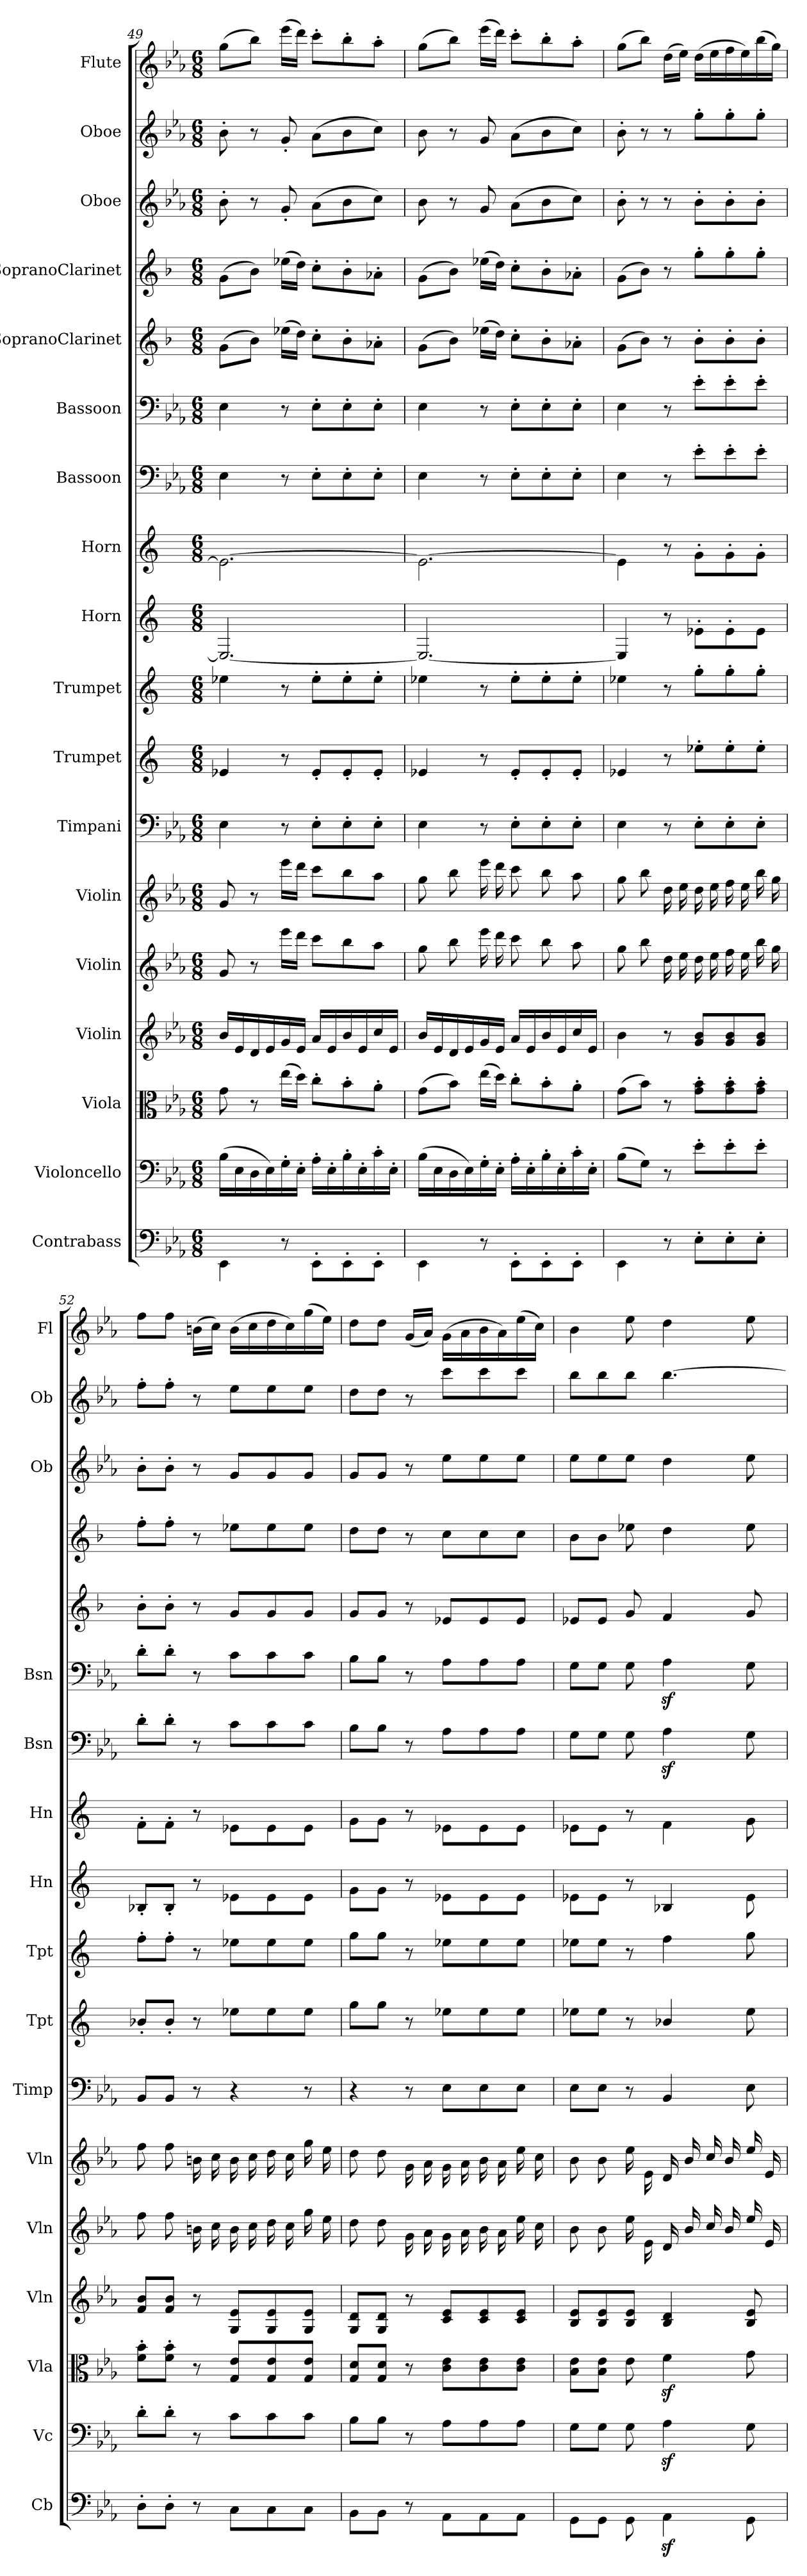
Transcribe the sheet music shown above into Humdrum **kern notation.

**kern	**kern	**kern	**kern	**kern	**kern	**kern	**kern	**kern	**kern	**kern	**kern	**kern	**kern	**kern	**kern	**kern	**kern
*part18	*part17	*part16	*part15	*part14	*part13	*part12	*part11	*part10	*part9	*part8	*part7	*part6	*part5	*part4	*part3	*part2	*part1
*staff18	*staff17	*staff16	*staff15	*staff14	*staff13	*staff12	*staff11	*staff10	*staff9	*staff8	*staff7	*staff6	*staff5	*staff4	*staff3	*staff2	*staff1
*I"Contrabass	*I"Violoncello	*I"Viola	*I"Violin	*I"Violin	*I"Violin	*I"Timpani	*I"Trumpet	*I"Trumpet	*I"Horn	*I"Horn	*I"Bassoon	*I"Bassoon	*I"SopranoClarinet	*I"SopranoClarinet	*I"Oboe	*I"Oboe	*I"Flute
*I'Cb	*I'Vc	*I'Vla	*I'Vln	*I'Vln	*I'Vln	*I'Timp	*I'Tpt	*I'Tpt	*I'Hn	*I'Hn	*I'Bsn	*I'Bsn	*	*	*I'Ob	*I'Ob	*I'Fl
*clefF4	*clefF4	*clefC3	*clefG2	*clefG2	*clefG2	*clefF4	*clefG2	*clefG2	*clefG2	*clefG2	*clefF4	*clefF4	*clefG2	*clefG2	*clefG2	*clefG2	*clefG2
*k[b-e-a-]	*k[b-e-a-]	*k[b-e-a-]	*k[b-e-a-]	*k[b-e-a-]	*k[b-e-a-]	*k[b-e-a-]	*k[]	*k[]	*k[]	*k[]	*k[b-e-a-]	*k[b-e-a-]	*k[b-]	*k[b-]	*k[b-e-a-]	*k[b-e-a-]	*k[b-e-a-]
*M6/8	*M6/8	*M6/8	*M6/8	*M6/8	*M6/8	*M6/8	*M6/8	*M6/8	*M6/8	*M6/8	*M6/8	*M6/8	*M6/8	*M6/8	*M6/8	*M6/8	*M6/8
=49	=49	=49	=49	=49	=49	=49	=49	=49	=49	=49	=49	=49	=49	=49	=49	=49	=49
4EE-\	(16B-\LL	8g\	16b-/LL	8g/	8g/	4E-\	4e-X/	4ee-X\	2.E-/_	2.e-\_	4E-\	4E-\	(8g\L	(8g\L	8b-'\	8b-'\	(8gg\L
.	16E-\	.	16e-/	.	.	.	.	.	.	.	.	.	.	.	.	.	.
.	16D\	8r	16d/	8r	8r	.	.	.	.	.	.	.	8b-\J)	8b-\J)	8r	8r	8bb-\J)
.	16E-\)	.	16e-/	.	.	.	.	.	.	.	.	.	.	.	.	.	.
8r	16G'\	(16ee-\LL	16g/	16eee-\LL	16eee-\LL	8r	8r	8r	.	.	8r	8r	(16ee-X\LL	(16ee-X\LL	8g'/	8g'/	(16eee-\LL
.	16E-'\JJ	16dd\JJ)	16e-/JJ	16ddd\JJ	16ddd\JJ	.	.	.	.	.	.	.	16dd\JJ)	16dd\JJ)	.	.	16ddd\JJ)
8EE-'\L	16A-'\LL	8cc'\L	16a-/LL	8ccc\L	8ccc\L	8E-'\L	8e-'/L	8ee-'\L	.	.	8E-'\L	8E-'\L	8cc'\L	8cc'\L	(8a-\L	(8a-\L	8ccc'\L
.	16E-'\	.	16e-/	.	.	.	.	.	.	.	.	.	.	.	.	.	.
8EE-'\	16B-'\	8b-'\	16b-/	8bb-\	8bb-\	8E-'\	8e-'/	8ee-'\	.	.	8E-'\	8E-'\	8b-'\	8b-'\	8b-\	8b-\	8bb-'\
.	16E-'\	.	16e-/	.	.	.	.	.	.	.	.	.	.	.	.	.	.
8EE-'\J	16c'\	8a-'\J	16cc/	8aa-\J	8aa-\J	8E-'\J	8e-'/J	8ee-'\J	.	.	8E-'\J	8E-'\J	8a-X'\J	8a-X'\J	8cc\J)	8cc\J)	8aa-'\J
.	16E-'\JJ	.	16e-/JJ	.	.	.	.	.	.	.	.	.	.	.	.	.	.
=50	=50	=50	=50	=50	=50	=50	=50	=50	=50	=50	=50	=50	=50	=50	=50	=50	=50
4EE-\	(16B-\LL	(8g\L	16b-/LL	8gg\	8gg\	4E-\	4e-X/	4ee-X\	2.E-/_	2.e-\_	4E-\	4E-\	(8g\L	(8g\L	8b-\	8b-\	(8gg\L
.	16E-\	.	16e-/	.	.	.	.	.	.	.	.	.	.	.	.	.	.
.	16D\	8b-\J)	16d/	8bb-\	8bb-\	.	.	.	.	.	.	.	8b-\J)	8b-\J)	8r	8r	8bb-\J)
.	16E-\)	.	16e-/	.	.	.	.	.	.	.	.	.	.	.	.	.	.
8r	16G'\	(16ee-\LL	16g/	16eee-\	16eee-\	8r	8r	8r	.	.	8r	8r	(16ee-X\LL	(16ee-X\LL	8g/	8g/	(16eee-\LL
.	16E-'\JJ	16dd\JJ)	16e-/JJ	16ddd\	16ddd\	.	.	.	.	.	.	.	16dd\JJ)	16dd\JJ)	.	.	16ddd\JJ)
8EE-'\L	16A-'\LL	8cc'\L	16a-/LL	8ccc\	8ccc\	8E-'\L	8e-'/L	8ee-'\L	.	.	8E-'\L	8E-'\L	8cc'\L	8cc'\L	(8a-\L	(8a-\L	8ccc'\L
.	16E-'\	.	16e-/	.	.	.	.	.	.	.	.	.	.	.	.	.	.
8EE-'\	16B-'\	8b-'\	16b-/	8bb-\	8bb-\	8E-'\	8e-'/	8ee-'\	.	.	8E-'\	8E-'\	8b-'\	8b-'\	8b-\	8b-\	8bb-'\
.	16E-'\	.	16e-/	.	.	.	.	.	.	.	.	.	.	.	.	.	.
8EE-'\J	16c'\	8a-'\J	16cc/	8aa-\	8aa-\	8E-'\J	8e-'/J	8ee-'\J	.	.	8E-'\J	8E-'\J	8a-X'\J	8a-X'\J	8cc\J)	8cc\J)	8aa-'\J
.	16E-'\JJ	.	16e-/JJ	.	.	.	.	.	.	.	.	.	.	.	.	.	.
=51	=51	=51	=51	=51	=51	=51	=51	=51	=51	=51	=51	=51	=51	=51	=51	=51	=51
4EE-\	(8B-\L	(8g\L	4b-\	8gg\	8gg\	4E-\	4e-X/	4ee-X\	4E-/]	4e-\]	4E-\	4E-\	(8g\L	(8g\L	8b-'\	8b-'\	(8gg\L
.	8G\J)	8b-\J)	.	8bb-\	8bb-\	.	.	.	.	.	.	.	8b-\J)	8b-\J)	8r	8r	8bb-\J)
8r	8r	8r	8r	16dd\	16dd\	8r	8r	8r	8r	8r	8r	8r	8r	8r	8r	8r	(16dd\LL
.	.	.	.	16ee-\	16ee-\	.	.	.	.	.	.	.	.	.	.	.	16ee-\JJ)
8E-'\L	8e-'\L	8g'\ 8b-'\L	8g/ 8b-/L	16dd\	16dd\	8E-'\L	8ee-X'\L	8gg'\L	8e-X'\L	8g'\L	8e-'\L	8e-'\L	8b-'\L	8gg'\L	8b-'\L	8gg'\L	(16dd\LL
.	.	.	.	16ee-\	16ee-\	.	.	.	.	.	.	.	.	.	.	.	16ee-\
8E-'\	8e-'\	8g'\ 8b-'\	8g/ 8b-/	16ff\	16ff\	8E-'\	8ee-'\	8gg'\	8e-'\	8g'\	8e-'\	8e-'\	8b-'\	8gg'\	8b-'\	8gg'\	16ff\
.	.	.	.	16ee-\	16ee-\	.	.	.	.	.	.	.	.	.	.	.	16ee-\)
8E-'\J	8e-'\J	8g'\ 8b-'\J	8g/ 8b-/J	16bb-\	16bb-\	8E-'\J	8ee-'\J	8gg'\J	8e-\J	8g'\J	8e-'\J	8e-'\J	8b-'\J	8gg'\J	8b-'\J	8gg'\J	(16bb-\
.	.	.	.	16gg\	16gg\	.	.	.	.	.	.	.	.	.	.	.	16gg\JJ)
=52	=52	=52	=52	=52	=52	=52	=52	=52	=52	=52	=52	=52	=52	=52	=52	=52	=52
8D'\L	8d'\L	8f'\ 8b-'\L	8f/ 8b-/L	8ff\	8ff\	8BB-/L	8b-X'/L	8ff'\L	8B-X'/L	8f'\L	8d'\L	8d'\L	8b-'\L	8ff'\L	8b-'\L	8ff'\L	8ff\L
8D'\J	8d'\J	8f'\ 8b-'\J	8f/ 8b-/J	8ff\	8ff\	8BB-/J	8b-'/J	8ff'\J	8B-'/J	8f'\J	8d'\J	8d'\J	8b-'\J	8ff'\J	8b-'\J	8ff'\J	8ff\J
8r	8r	8r	8r	16bn\	16bn\	8r	8r	8r	8r	8r	8r	8r	8r	8r	8r	8r	(16bn\LL
.	.	.	.	16cc\	16cc\	.	.	.	.	.	.	.	.	.	.	.	16cc\JJ)
8C\L	8c\L	8G/ 8e-/L	8G/ 8e-/L	16b\	16b\	4r	8ee-X\L	8ee-X\L	8e-X\L	8e-X\L	8c\L	8c\L	8g/L	8ee-X\L	8g/L	8ee-\L	(16b\LL
.	.	.	.	16cc\	16cc\	.	.	.	.	.	.	.	.	.	.	.	16cc\
8C\	8c\	8G/ 8e-/	8G/ 8e-/	16dd\	16dd\	.	8ee-\	8ee-\	8e-\	8e-\	8c\	8c\	8g/	8ee-\	8g/	8ee-\	16dd\
.	.	.	.	16cc\	16cc\	.	.	.	.	.	.	.	.	.	.	.	16cc\)
8C\J	8c\J	8G/ 8e-/J	8G/ 8e-/J	16gg\	16gg\	8r	8ee-\J	8ee-\J	8e-\J	8e-\J	8c\J	8c\J	8g/J	8ee-\J	8g/J	8ee-\J	(16gg\
.	.	.	.	16ee-\	16ee-\	.	.	.	.	.	.	.	.	.	.	.	16ee-\JJ)
=53	=53	=53	=53	=53	=53	=53	=53	=53	=53	=53	=53	=53	=53	=53	=53	=53	=53
8BB-\L	8B-\L	8G/ 8d/L	8G/ 8d/L	8dd\	8dd\	4r	8gg\L	8gg\L	8g\L	8g\L	8B-\L	8B-\L	8g/L	8dd\L	8g/L	8dd\L	8dd\L
8BB-\J	8B-\J	8G/ 8d/J	8G/ 8d/J	8dd\	8dd\	.	8gg\J	8gg\J	8g\J	8g\J	8B-\J	8B-\J	8g/J	8dd\J	8g/J	8dd\J	8dd\J
8r	8r	8r	8r	16g\	16g\	8r	8r	8r	8r	8r	8r	8r	8r	8r	8r	8r	(16g/LL
.	.	.	.	16a-\	16a-\	.	.	.	.	.	.	.	.	.	.	.	16a-/JJ)
8AA-\L	8A-\L	8c\ 8e-\L	8c/ 8e-/L	16g\	16g\	8E-\L	8ee-X\L	8ee-X\L	8e-X\L	8e-X\L	8A-\L	8A-\L	8e-X/L	8cc\L	8ee-\L	8ccc\L	(16g\LL
.	.	.	.	16a-\	16a-\	.	.	.	.	.	.	.	.	.	.	.	16a-\
8AA-\	8A-\	8c\ 8e-\	8c/ 8e-/	16b-\	16b-\	8E-\	8ee-\	8ee-\	8e-\	8e-\	8A-\	8A-\	8e-/	8cc\	8ee-\	8ccc\	16b-\
.	.	.	.	16a-\	16a-\	.	.	.	.	.	.	.	.	.	.	.	16a-\)
8AA-\J	8A-\J	8c\ 8e-\J	8c/ 8e-/J	16ee-\	16ee-\	8E-\J	8ee-\J	8ee-\J	8e-\J	8e-\J	8A-\J	8A-\J	8e-/J	8cc\J	8ee-\J	8ccc\J	(16ee-\
.	.	.	.	16cc\	16cc\	.	.	.	.	.	.	.	.	.	.	.	16cc\JJ)
=54	=54	=54	=54	=54	=54	=54	=54	=54	=54	=54	=54	=54	=54	=54	=54	=54	=54
8GG\L	8G\L	8B-\ 8e-\L	8B-/ 8e-/L	8b-\	8b-\	8E-\L	8ee-X\L	8ee-X\L	8e-X\L	8e-X\L	8G\L	8G\L	8e-X/L	8b-\L	8ee-\L	8bb-\L	4b-\
8GG\J	8G\J	8B-\ 8e-\J	8B-/ 8e-/	8b-\	8b-\	8E-\J	8ee-\J	8ee-\J	8e-\J	8e-\J	8G\J	8G\J	8e-/J	8b-\J	8ee-\	8bb-\	.
8GG\	8G\	8e-\	8B-/ 8e-/J	16ee-\	16ee-\	8r	8r	8r	8r	8r	8G\	8G\	8g/	8ee-X\	8ee-\J	8bb-\J	8ee-\
.	.	.	.	16e-\	16e-\	.	.	.	.	.	.	.	.	.	.	.	.
4AA-z\	4A-z\	4fz\	4B-/ 4d/	16d/	16d/	4BB-/	4b-X/	4ff\	4B-X/	4f\	4A-z\	4A-z\	4f/	4dd\	4dd\	[4.bb-\	4dd\
.	.	.	.	16b-/	16b-/	.	.	.	.	.	.	.	.	.	.	.	.
.	.	.	.	16cc/	16cc/	.	.	.	.	.	.	.	.	.	.	.	.
.	.	.	.	16b-/	16b-/	.	.	.	.	.	.	.	.	.	.	.	.
8GG\	8G\	8g\	8B-/ 8e-/	16ee-/	16ee-/	8E-\	8ee-\	8gg\	8e-\	8g\	8G\	8G\	8g/	8ee-\	8ee-\	.	8ee-\
.	.	.	.	16e-/	16e-/	.	.	.	.	.	.	.	.	.	.	.	.
=	=	=	=	=	=	=	=	=	=	=	=	=	=	=	=	=	=
*-	*-	*-	*-	*-	*-	*-	*-	*-	*-	*-	*-	*-	*-	*-	*-	*-	*-
